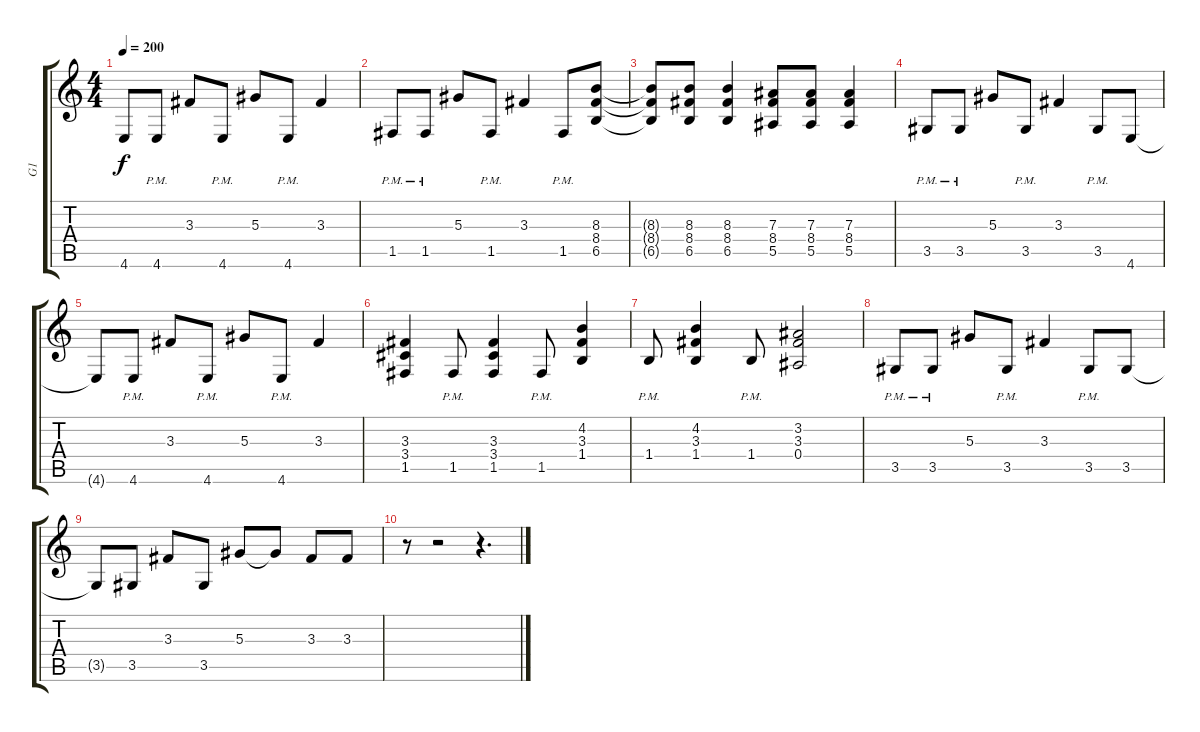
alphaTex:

\track ("G1" "G1") {instrument distortionguitar}
\staff {score tabs}
\tuning (C4 G3 Eb3 Bb2 F2 C2) {hide}
\ts (4 4)
\tempo 200
\clef g2
\ks c
4.6{t}.8{dy f} 4.6{pm}.8 3.3.8 4.6{pm}.8 5.3.8 4.6{pm}.8 3.3.4 |
1.5{pm}.8 1.5{pm}.8 5.3.8 1.5{pm}.8 3.3.4 1.5{pm}.8 (8.3 8.4 6.5).8 |
(8.3{t} 8.4{t} 6.5{t}).8 (8.3 8.4 6.5).8 (8.3 8.4 6.5).4 (7.3 8.4 5.5).8 (7.3 8.4 5.5).8 (7.3 8.4 5.5).4 |
3.5{pm}.8 3.5{pm}.8 5.3.8 3.5{pm}.8 3.3.4 3.5{pm}.8 4.6.8 |
4.6{t}.8 4.6{pm}.8 3.3.8 4.6{pm}.8 5.3.8 4.6{pm}.8 3.3.4 |
(3.3 3.4 1.5).4 1.5{pm}.8 (3.3 3.4 1.5).4 1.5{pm}.8 (4.2 3.3 1.4).4 |
1.4{pm}.8 (4.2 3.3 1.4).4 1.4{pm}.8 (3.2 3.3 0.4).2 |
3.5{pm}.8 3.5{pm}.8 5.3.8 3.5{pm}.8 3.3.4 3.5{pm}.8 3.5.8 |
3.5{t}.8 3.5.8 3.3.8 3.5.8 5.3.8 5.3{t}.8 3.3.8 3.3.8 |
r.8 r.2 r.4{d}
